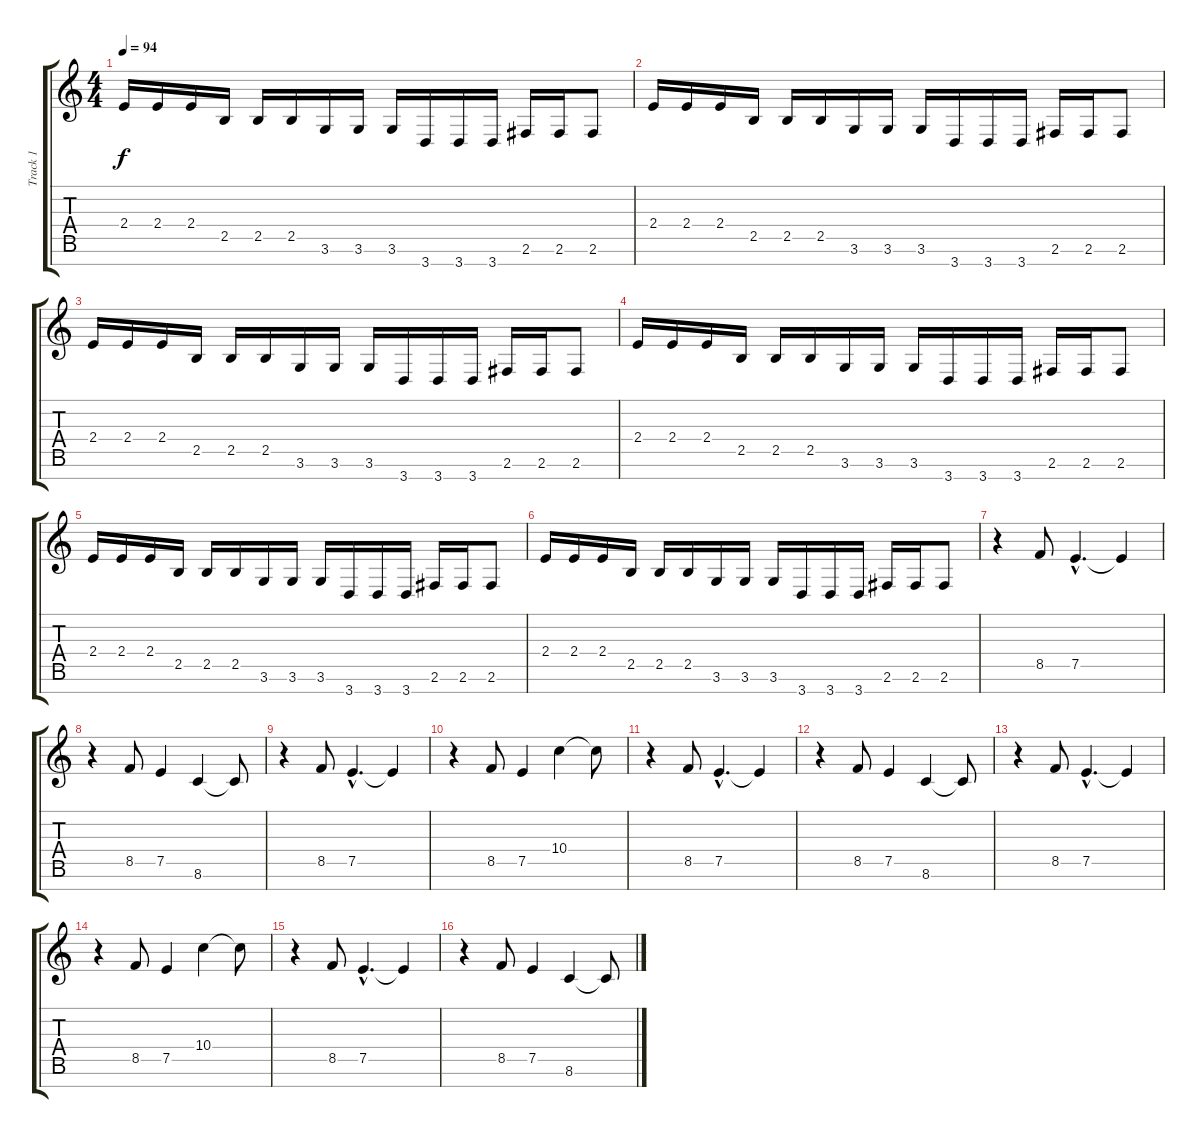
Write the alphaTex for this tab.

\track ("Track 1" "Track 1") {instrument distortionguitar}
\staff {score tabs}
\tuning (E4 B3 G3 D3 A2 E2 B1) {hide}
\ts (4 4)
\tempo 94
\clef g2
\ks c
2.4.16{dy f} 2.4.16 2.4.16 2.5.16 2.5.16 2.5.16 3.6.16 3.6.16 3.6.16 3.7.16 3.7.16 3.7.16 2.6.16 2.6.16 2.6.8 |
2.4.16 2.4.16 2.4.16 2.5.16 2.5.16 2.5.16 3.6.16 3.6.16 3.6.16 3.7.16 3.7.16 3.7.16 2.6.16 2.6.16 2.6.8 |
2.4.16 2.4.16 2.4.16 2.5.16 2.5.16 2.5.16 3.6.16 3.6.16 3.6.16 3.7.16 3.7.16 3.7.16 2.6.16 2.6.16 2.6.8 |
2.4.16 2.4.16 2.4.16 2.5.16 2.5.16 2.5.16 3.6.16 3.6.16 3.6.16 3.7.16 3.7.16 3.7.16 2.6.16 2.6.16 2.6.8 |
2.4.16 2.4.16 2.4.16 2.5.16 2.5.16 2.5.16 3.6.16 3.6.16 3.6.16 3.7.16 3.7.16 3.7.16 2.6.16 2.6.16 2.6.8 |
2.4.16 2.4.16 2.4.16 2.5.16 2.5.16 2.5.16 3.6.16 3.6.16 3.6.16 3.7.16 3.7.16 3.7.16 2.6.16 2.6.16 2.6.8 |
r.4{instrument acousticguitarsteel} 8.5.8 7.5{hac}.4{d} 7.5{t}.4 |
r.4 8.5.8 7.5.4 8.6.4 8.6{t}.8 |
r.4{instrument acousticguitarsteel} 8.5.8 7.5{hac}.4{d} 7.5{t}.4 |
r.4 8.5.8 7.5.4 10.4.4 10.4{t}.8 |
r.4{instrument acousticguitarsteel} 8.5.8 7.5{hac}.4{d} 7.5{t}.4 |
r.4 8.5.8 7.5.4 8.6.4 8.6{t}.8 |
r.4{instrument acousticguitarsteel} 8.5.8 7.5{hac}.4{d} 7.5{t}.4 |
r.4 8.5.8 7.5.4 10.4.4 10.4{t}.8 |
r.4{instrument acousticguitarsteel} 8.5.8 7.5{hac}.4{d} 7.5{t}.4 |
r.4 8.5.8 7.5.4 8.6.4 8.6{t}.8
